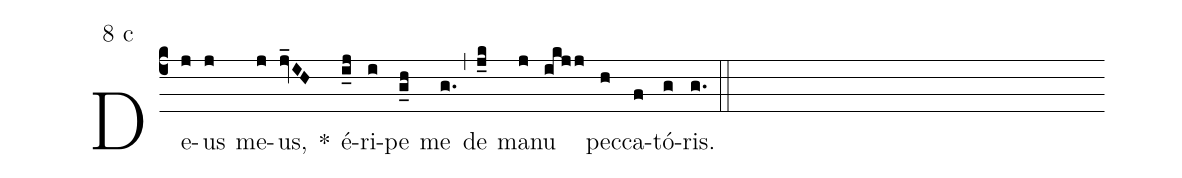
mode:8 c;
%%
(c4) De(j)us(j) me(j)us,(jv_IH) *() é(i_j)ri(i)pe(g_h) me(g.) (,) de(j_k) ma(j)nu(ikjj) pec(h)ca(f)tó(g)ris.(g.) (::)
